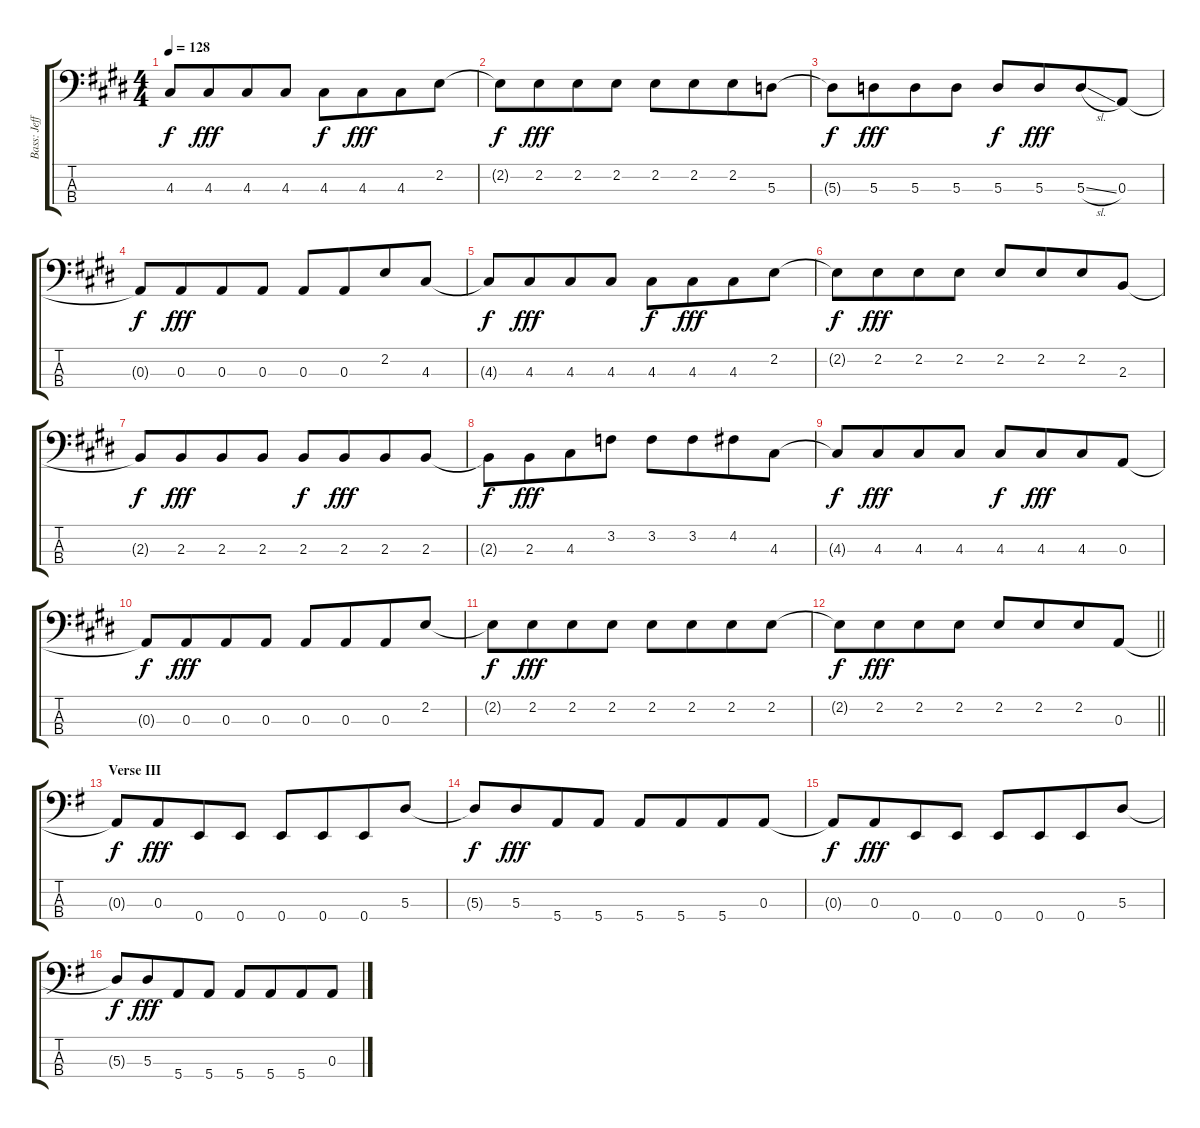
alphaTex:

\track ("Bass: Jeff" "Bass: Jeff") {instrument electricbassfinger}
\staff {score tabs}
\tuning (G2 D2 A1 E1) {hide}
\ts (4 4)
\tempo 128
\clef f4
\ks e
4.3{t}.8{dy f} 4.3.8{dy fff beam merge} 4.3.8 4.3.8 4.3.8{dy f} 4.3.8{dy fff beam merge} 4.3.8 2.2.8 |
2.2{t}.8{dy f} 2.2.8{dy fff beam merge} 2.2.8 2.2.8 2.2.8 2.2.8{beam merge} 2.2.8 5.3.8 |
5.3{t}.8{dy f} 5.3.8{dy fff beam merge} 5.3.8 5.3.8 5.3.8{dy f} 5.3.8{dy fff beam merge} 5.3{sl}.8 0.3.8 |
0.3{t}.8{dy f} 0.3.8{dy fff beam merge} 0.3.8 0.3.8 0.3.8 0.3.8{beam merge} 2.2.8 4.3.8 |
4.3{t}.8{dy f} 4.3.8{dy fff beam merge} 4.3.8 4.3.8 4.3.8{dy f} 4.3.8{dy fff beam merge} 4.3.8 2.2.8 |
2.2{t}.8{dy f} 2.2.8{dy fff beam merge} 2.2.8 2.2.8 2.2.8 2.2.8{beam merge} 2.2.8 2.3.8 |
2.3{t}.8{dy f} 2.3.8{dy fff beam merge} 2.3.8 2.3.8 2.3.8{dy f} 2.3.8{dy fff beam merge} 2.3.8 2.3.8 |
2.3{t}.8{dy f} 2.3.8{dy fff beam merge} 4.3.8 3.2.8 3.2.8 3.2.8{beam merge} 4.2.8 4.3.8 |
4.3{t}.8{dy f} 4.3.8{dy fff beam merge} 4.3.8 4.3.8 4.3.8{dy f} 4.3.8{dy fff beam merge} 4.3.8 0.3.8 |
0.3{t}.8{dy f} 0.3.8{dy fff beam merge} 0.3.8 0.3.8 0.3.8 0.3.8{beam merge} 0.3.8 2.2.8 |
2.2{t}.8{dy f} 2.2.8{dy fff beam merge} 2.2.8 2.2.8 2.2.8 2.2.8{beam merge} 2.2.8 2.2.8 |
\barLineRight lightlight
2.2{t}.8{dy f} 2.2.8{dy fff beam merge} 2.2.8 2.2.8 2.2.8 2.2.8{beam merge} 2.2.8 0.3.8 |
\section ("" "Verse III")
\ks g
0.3{t}.8{dy f} 0.3.8{dy fff beam merge} 0.4.8 0.4.8 0.4.8 0.4.8{beam merge} 0.4.8 5.3.8 |
5.3{t}.8{dy f} 5.3.8{dy fff beam merge} 5.4.8 5.4.8 5.4.8 5.4.8{beam merge} 5.4.8 0.3.8 |
0.3{t}.8{dy f} 0.3.8{dy fff beam merge} 0.4.8 0.4.8 0.4.8 0.4.8{beam merge} 0.4.8 5.3.8 |
5.3{t}.8{dy f} 5.3.8{dy fff beam merge} 5.4.8 5.4.8 5.4.8 5.4.8{beam merge} 5.4.8 0.3.8
